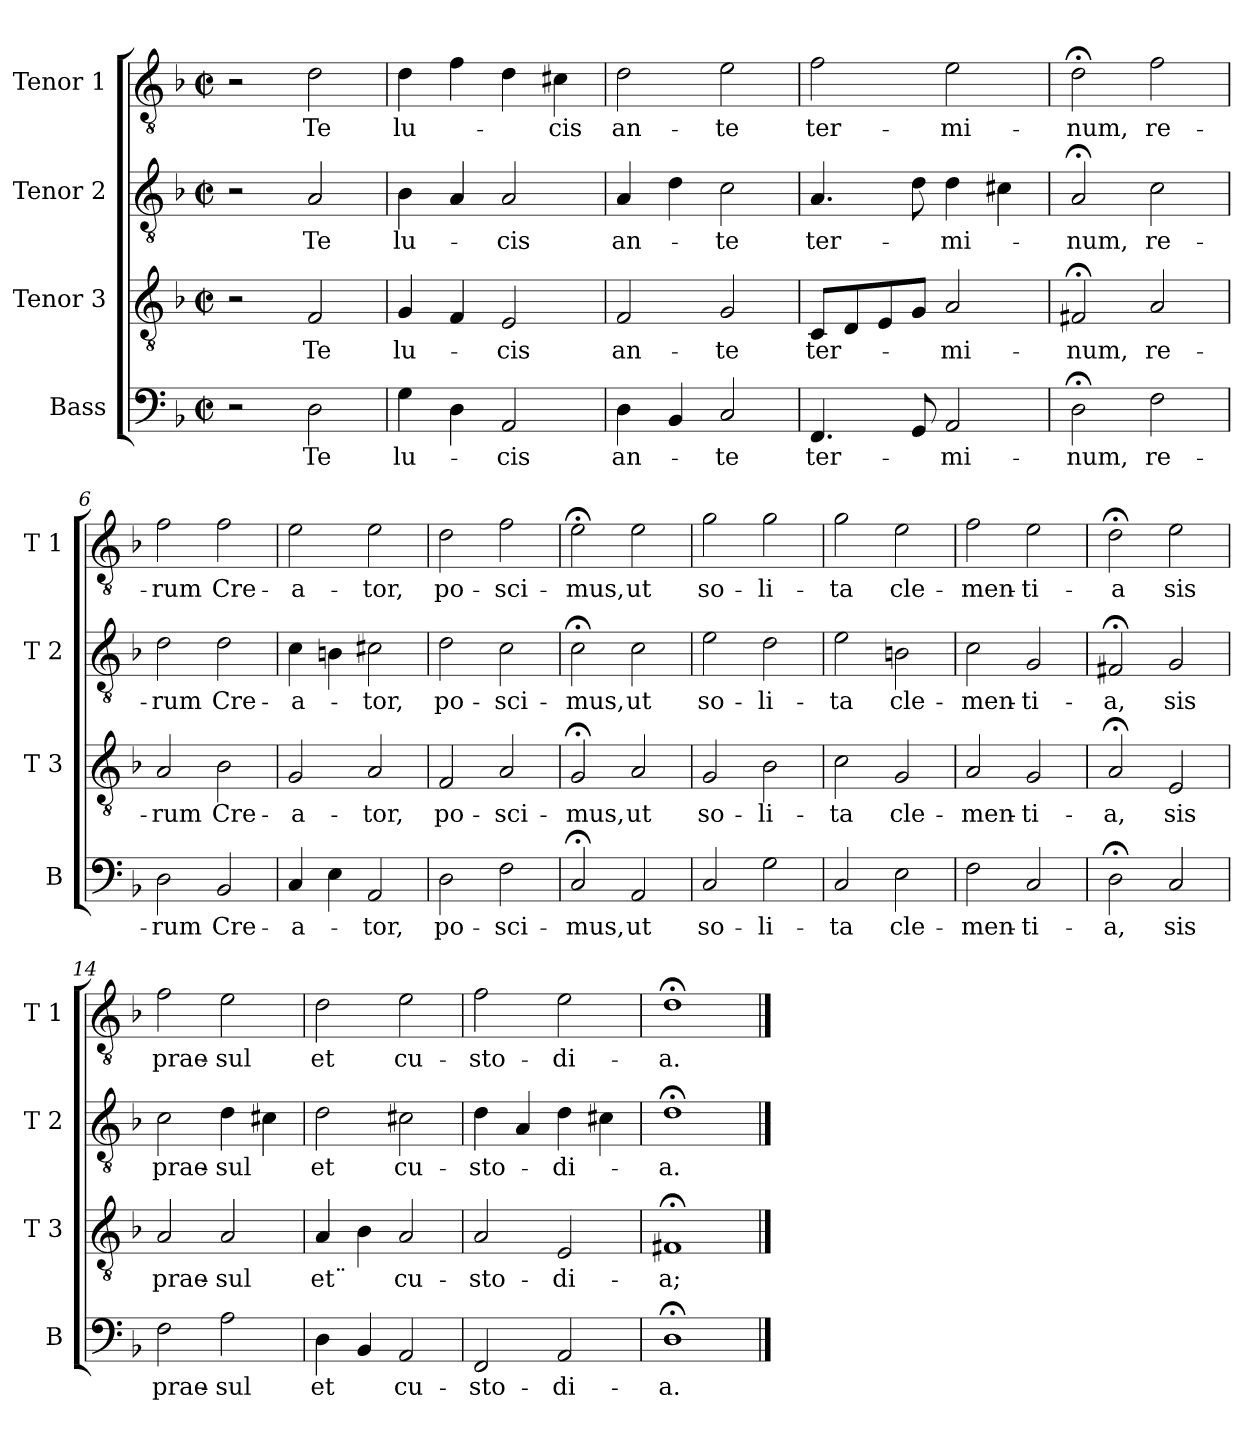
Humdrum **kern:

**kern	**text	**kern	**text	**kern	**text	**kern	**text
*part4	*part4	*part3	*part3	*part2	*part2	*part1	*part1
*staff4	*staff4	*staff3	*staff3	*staff2	*staff2	*staff1	*staff1
*I"Bass	*	*I"Tenor 3	*	*I"Tenor 2	*	*I"Tenor 1	*
*I'B	*	*I'T 3	*	*I'T 2	*	*I'T 1	*
*clefF4	*	*clefGv2	*	*clefGv2	*	*clefGv2	*
*k[b-]	*	*k[b-]	*	*k[b-]	*	*k[b-]	*
*F:	*	*F:	*	*F:	*	*F:	*
*M2/2	*	*M2/2	*	*M2/2	*	*M2/2	*
*met(c|)	*	*met(c|)	*	*met(c|)	*	*met(c|)	*
=1	=1	=1	=1	=1	=1	=1	=1
2r	.	2r	.	2r	.	2r	.
!	!LO:LY:b	!	!LO:LY:b	!	!LO:LY:b	!	!LO:LY:b
2D\	Te	2F/	Te	2A/	Te	2d\	Te
=2	=2	=2	=2	=2	=2	=2	=2
!	!LO:LY:b	!	!LO:LY:b	!	!LO:LY:b	!	!LO:LY:b
4G\	lu-	4G/	lu-	4B-\	lu-	4d\	lu-
4D\	.	4F/	.	4A/	.	4f\	.
!	!LO:LY:b	!	!LO:LY:b	!	!LO:LY:b	!	!
2AA/	-cis	2E/	-cis	2A/	-cis	4d\	.
!	!	!	!	!	!	!	!LO:LY:b
.	.	.	.	.	.	4c#X\	-cis
=3	=3	=3	=3	=3	=3	=3	=3
!	!LO:LY:b	!	!LO:LY:b	!	!LO:LY:b	!	!LO:LY:b
4D\	an-	2F/	an-	4A/	an-	2d\	an-
4BB-/	.	.	.	4d\	.	.	.
!	!LO:LY:b	!	!LO:LY:b	!	!LO:LY:b	!	!LO:LY:b
2C/	-te	2G/	-te	2c\	-te	2e\	-te
=4	=4	=4	=4	=4	=4	=4	=4
!	!LO:LY:b	!	!LO:LY:b	!	!LO:LY:b	!	!LO:LY:b
4.FF/	ter-	8C/L	ter-	4.A/	ter-	2f\	ter-
.	.	8D/	.	.	.	.	.
.	.	8E/	.	.	.	.	.
8GG/	.	8G/J	.	8d\	.	.	.
!	!LO:LY:b	!	!LO:LY:b	!	!LO:LY:b	!	!LO:LY:b
2AA/	-mi-	2A/	-mi-	4d\	-mi-	2e\	-mi-
.	.	.	.	4c#X\	.	.	.
=5	=5	=5	=5	=5	=5	=5	=5
!	!LO:LY:b	!	!LO:LY:b	!	!LO:LY:b	!	!LO:LY:b
2D;<\	-num,	2F#X;</	-num,	2A;</	-num,	2d;<\	-num,
!	!LO:LY:b	!	!LO:LY:b	!	!LO:LY:b	!	!LO:LY:b
2F\	re-	2A/	re-	2c\	re-	2f\	re-
!!LO:LB:g=z
=6	=6	=6	=6	=6	=6	=6	=6
!	!LO:LY:b	!	!LO:LY:b	!	!LO:LY:b	!	!LO:LY:b
2D\	-rum	2A/	-rum	2d\	-rum	2f\	-rum
!	!LO:LY:b	!	!LO:LY:b	!	!LO:LY:b	!	!LO:LY:b
2BB-/	Cre-	2B-\	Cre-	2d\	Cre-	2f\	Cre-
=7	=7	=7	=7	=7	=7	=7	=7
!	!LO:LY:b	!	!LO:LY:b	!	!LO:LY:b	!	!LO:LY:b
4C/	-a-	2G/	-a-	4c\	-a-	2e\	-a-
4E\	.	.	.	4Bn\	.	.	.
!	!LO:LY:b	!	!LO:LY:b	!	!LO:LY:b	!	!LO:LY:b
2AA/	-tor,	2A/	-tor,	2c#X\	-tor,	2e\	-tor,
=8	=8	=8	=8	=8	=8	=8	=8
!	!LO:LY:b	!	!LO:LY:b	!	!LO:LY:b	!	!LO:LY:b
2D\	po-	2F/	po-	2d\	po-	2d\	po-
!	!LO:LY:b	!	!LO:LY:b	!	!LO:LY:b	!	!LO:LY:b
2F\	-sci-	2A/	-sci-	2c\	-sci-	2f\	-sci-
=9	=9	=9	=9	=9	=9	=9	=9
!	!LO:LY:b	!	!LO:LY:b	!	!LO:LY:b	!	!LO:LY:b
2C;</	-mus,	2G;</	-mus,	2c;<\	-mus,	2e;<\	-mus,
!	!LO:LY:b	!	!LO:LY:b	!	!LO:LY:b	!	!LO:LY:b
2AA/	ut	2A/	ut	2c\	ut	2e\	ut
=10	=10	=10	=10	=10	=10	=10	=10
!	!LO:LY:b	!	!LO:LY:b	!	!LO:LY:b	!	!LO:LY:b
2C/	so-	2G/	so-	2e\	so-	2g\	so-
!	!LO:LY:b	!	!LO:LY:b	!	!LO:LY:b	!	!LO:LY:b
2G\	-li-	2B-\	-li-	2d\	-li-	2g\	-li-
=11	=11	=11	=11	=11	=11	=11	=11
!	!LO:LY:b	!	!LO:LY:b	!	!LO:LY:b	!	!LO:LY:b
2C/	-ta	2c\	-ta	2e\	-ta	2g\	-ta
!	!LO:LY:b	!	!LO:LY:b	!	!LO:LY:b	!	!LO:LY:b
2E\	cle-	2G/	cle-	2Bn\	cle-	2e\	cle-
!!LO:LB:g=z
=12	=12	=12	=12	=12	=12	=12	=12
!	!LO:LY:b	!	!LO:LY:b	!	!LO:LY:b	!	!LO:LY:b
2F\	-men-	2A/	-men-	2c\	-men-	2f\	-men-
!	!LO:LY:b	!	!LO:LY:b	!	!LO:LY:b	!	!LO:LY:b
2C/	-ti-	2G/	-ti-	2G/	-ti-	2e\	-ti-
=13	=13	=13	=13	=13	=13	=13	=13
!	!LO:LY:b	!	!LO:LY:b	!	!LO:LY:b	!	!LO:LY:b
2D;<\	-a,	2A;</	-a,	2F#X;</	-a,	2d;<\	-a
!	!LO:LY:b	!	!LO:LY:b	!	!LO:LY:b	!	!LO:LY:b
2C/	sis	2E/	sis	2G/	sis	2e\	sis
=14	=14	=14	=14	=14	=14	=14	=14
!	!LO:LY:b	!	!LO:LY:b	!	!LO:LY:b	!	!LO:LY:b
2F\	prae-	2A/	prae-	2c\	prae-	2f\	prae-
!	!LO:LY:b	!	!LO:LY:b	!	!LO:LY:b	!	!LO:LY:b
2A\	-sul	2A/	-sul	4d\	-sul	2e\	-sul
.	.	.	.	4c#X\	.	.	.
=15	=15	=15	=15	=15	=15	=15	=15
!	!LO:LY:b	!	!LO:LY:b	!	!LO:LY:b	!	!LO:LY:b
4D\	et	4A/	et¨	2d\	et	2d\	et
4BB-/	.	4B-\	.	.	.	.	.
!	!LO:LY:b	!	!LO:LY:b	!	!LO:LY:b	!	!LO:LY:b
2AA/	cu-	2A/	cu-	2c#X\	cu-	2e\	cu-
=16	=16	=16	=16	=16	=16	=16	=16
!	!LO:LY:b	!	!LO:LY:b	!	!LO:LY:b	!	!LO:LY:b
2FF/	-sto-	2A/	-sto-	4d\	-sto-	2f\	-sto-
.	.	.	.	4A/	.	.	.
!	!LO:LY:b	!	!LO:LY:b	!	!LO:LY:b	!	!LO:LY:b
2AA/	-di-	2E/	-di-	4d\	-di-	2e\	-di-
.	.	.	.	4c#X\	.	.	.
=17	=17	=17	=17	=17	=17	=17	=17
!	!LO:LY:b	!	!LO:LY:b	!	!LO:LY:b	!	!LO:LY:b
1D;<	-a.	1F#X;<	-a;	1d;<	-a.	1d;<	-a.
==	==	==	==	==	==	==	==
*-	*-	*-	*-	*-	*-	*-	*-
